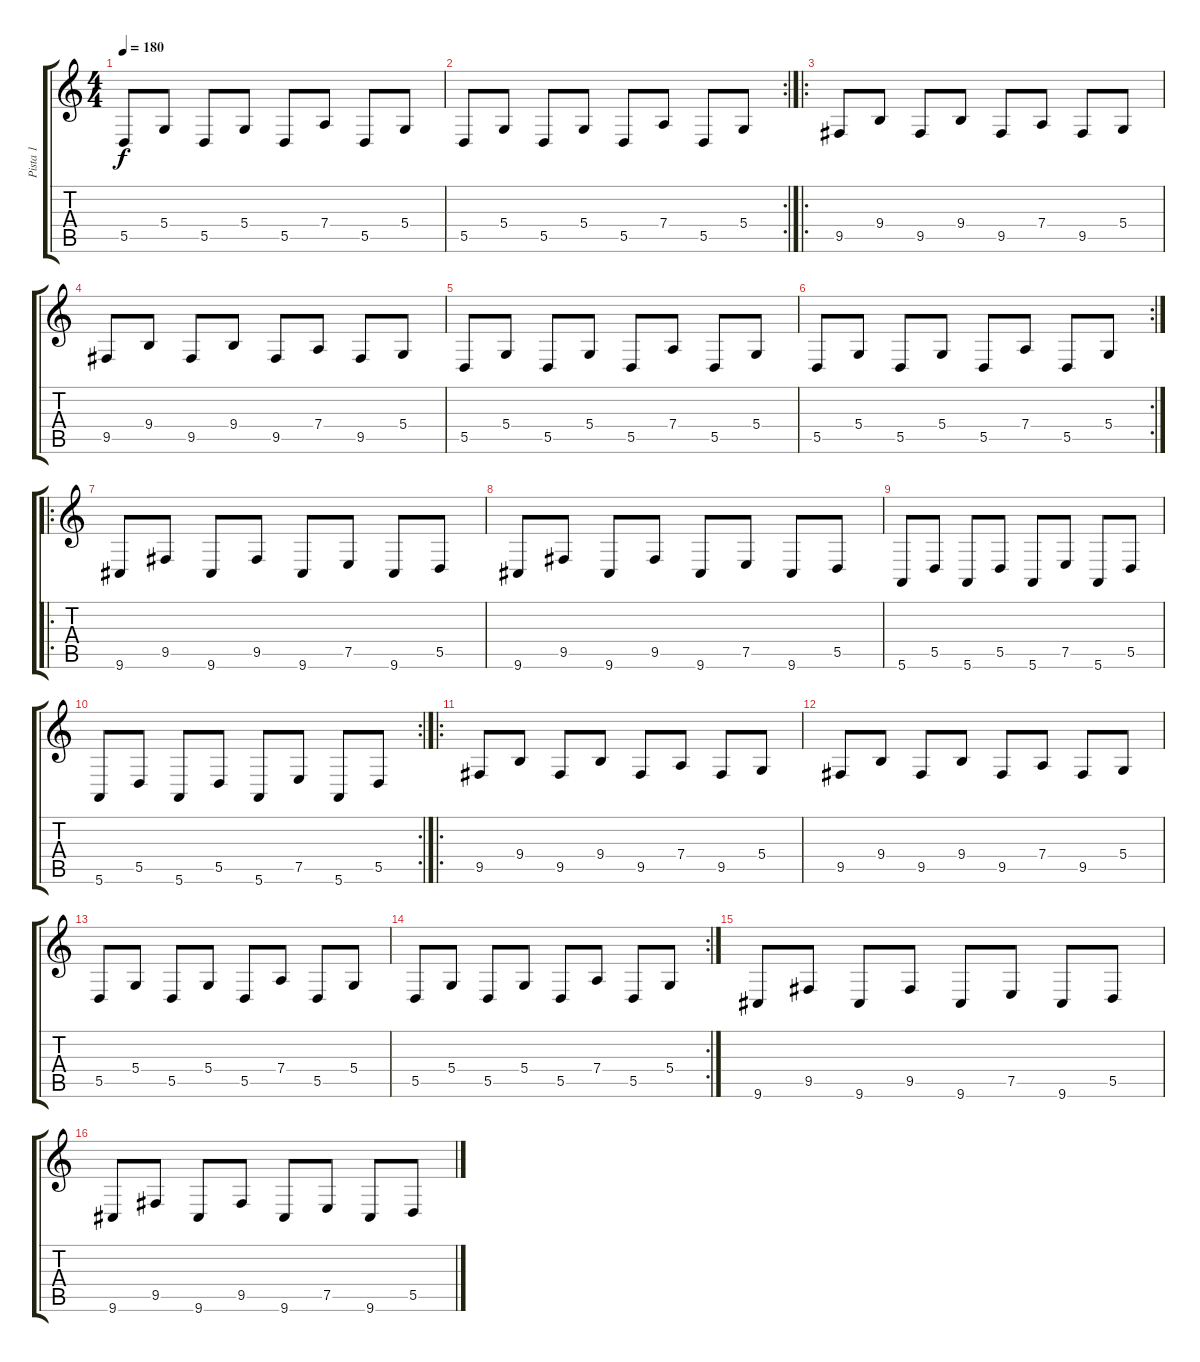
\track ("Pista 1" "Pista 1") {instrument orchestralharp}
\staff {score tabs}
\tuning (E4 B3 G3 D3 A2 E2) {hide}
\ts (4 4)
\tempo 180
\clef g2
\ks c
5.5.8{dy f} 5.4.8 5.5.8 5.4.8 5.5.8 7.4.8 5.5.8 5.4.8 |
\rc 2
5.5.8 5.4.8 5.5.8 5.4.8 5.5.8 7.4.8 5.5.8 5.4.8 |
\ro
9.5.8 9.4.8 9.5.8 9.4.8 9.5.8 7.4.8 9.5.8 5.4.8 |
9.5.8 9.4.8 9.5.8 9.4.8 9.5.8 7.4.8 9.5.8 5.4.8 |
5.5.8 5.4.8 5.5.8 5.4.8 5.5.8 7.4.8 5.5.8 5.4.8 |
\rc 2
5.5.8 5.4.8 5.5.8 5.4.8 5.5.8 7.4.8 5.5.8 5.4.8 |
\ro
9.6.8 9.5.8 9.6.8 9.5.8 9.6.8 7.5.8 9.6.8 5.5.8 |
9.6.8 9.5.8 9.6.8 9.5.8 9.6.8 7.5.8 9.6.8 5.5.8 |
5.6.8 5.5.8 5.6.8 5.5.8 5.6.8 7.5.8 5.6.8 5.5.8 |
\rc 2
5.6.8 5.5.8 5.6.8 5.5.8 5.6.8 7.5.8 5.6.8 5.5.8 |
\ro
9.5.8 9.4.8 9.5.8 9.4.8 9.5.8 7.4.8 9.5.8 5.4.8 |
9.5.8 9.4.8 9.5.8 9.4.8 9.5.8 7.4.8 9.5.8 5.4.8 |
5.5.8 5.4.8 5.5.8 5.4.8 5.5.8 7.4.8 5.5.8 5.4.8 |
\rc 2
5.5.8 5.4.8 5.5.8 5.4.8 5.5.8 7.4.8 5.5.8 5.4.8 |
9.6.8 9.5.8 9.6.8 9.5.8 9.6.8 7.5.8 9.6.8 5.5.8 |
9.6.8 9.5.8 9.6.8 9.5.8 9.6.8 7.5.8 9.6.8 5.5.8
